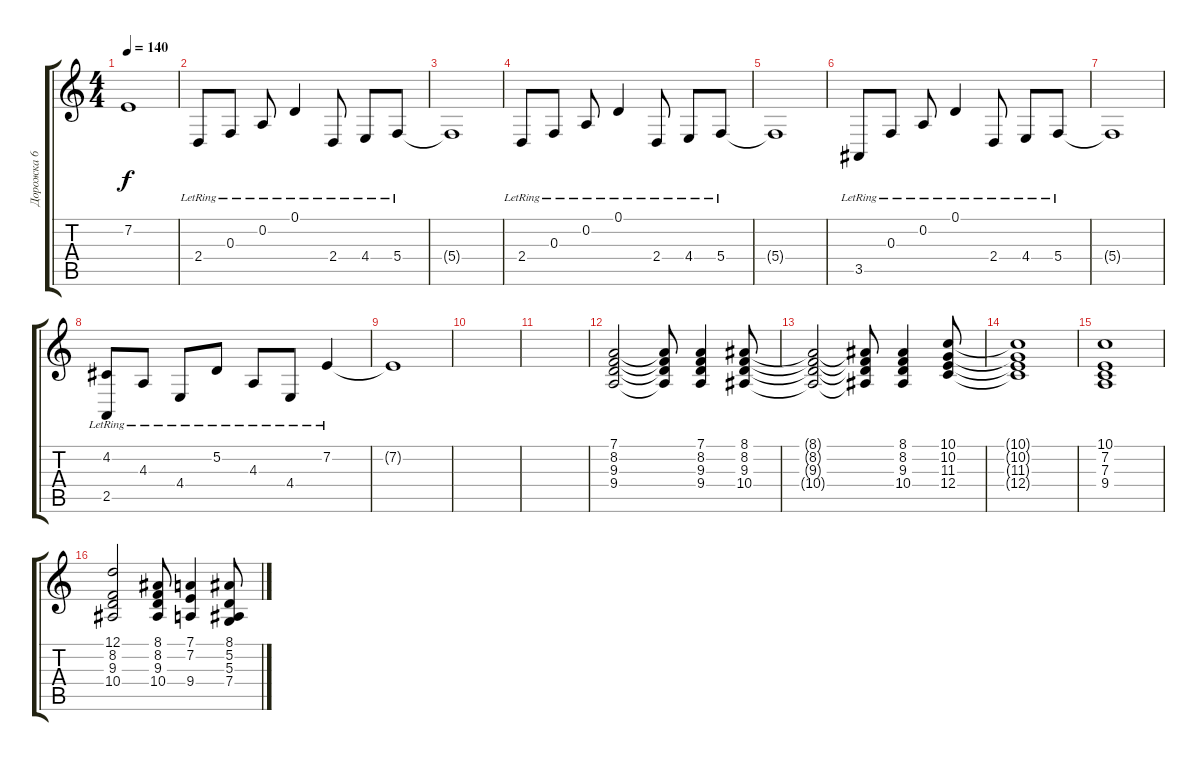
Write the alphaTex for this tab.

\track ("Дорожка 6" "Дорожка 6") {instrument stringensemble1}
\staff {score tabs}
\tuning (D4 A3 F3 C3 G2 D2) {hide}
\ts (4 4)
\tempo 140
\clef g2
\ks c
7.2{t}.1{dy f} |
2.4{lr}.8{instrument brightacousticpiano} 0.3{lr}.8 0.2{lr}.8 0.1{lr}.4 2.4{lr}.8 4.4{lr}.8 5.4{lr}.8 |
5.4{t}.1 |
2.4{lr}.8{instrument brightacousticpiano} 0.3{lr}.8 0.2{lr}.8 0.1{lr}.4 2.4{lr}.8 4.4{lr}.8 5.4{lr}.8 |
5.4{t}.1 |
3.5{lr}.8{instrument brightacousticpiano} 0.3{lr}.8 0.2{lr}.8 0.1{lr}.4 2.4{lr}.8 4.4{lr}.8 5.4{lr}.8 |
5.4{t}.1 |
(4.2{lr} 2.5{lr}).8 4.3{lr}.8 4.4{lr}.8 5.2{lr}.8 4.3{lr}.8 4.4{lr}.8 7.2{lr}.4 |
7.2{t}.1 |
|
|
(7.1 8.2 9.3 9.4).2{instrument stringensemble1} (7.1{t} 8.2{t} 9.3{t} 9.4{t}).8 (7.1 8.2 9.3 9.4).4 (8.1 8.2 9.3 10.4).8 |
(8.1{t} 8.2{t} 9.3{t} 10.4{t}).2 (8.1{t} 8.2{t} 9.3{t} 10.4{t}).8 (8.1 8.2 9.3 10.4).4 (10.1 10.2 11.3 12.4).8 |
(10.1{t} 10.2{t} 11.3{t} 12.4{t}).1 |
(10.1 7.2 7.3 9.4).1 |
(12.1 8.2 9.3 10.4).2 (8.1 8.2 9.3 10.4).8 (7.1 7.2 9.4).4 (8.1 5.2 5.3 7.4).8
